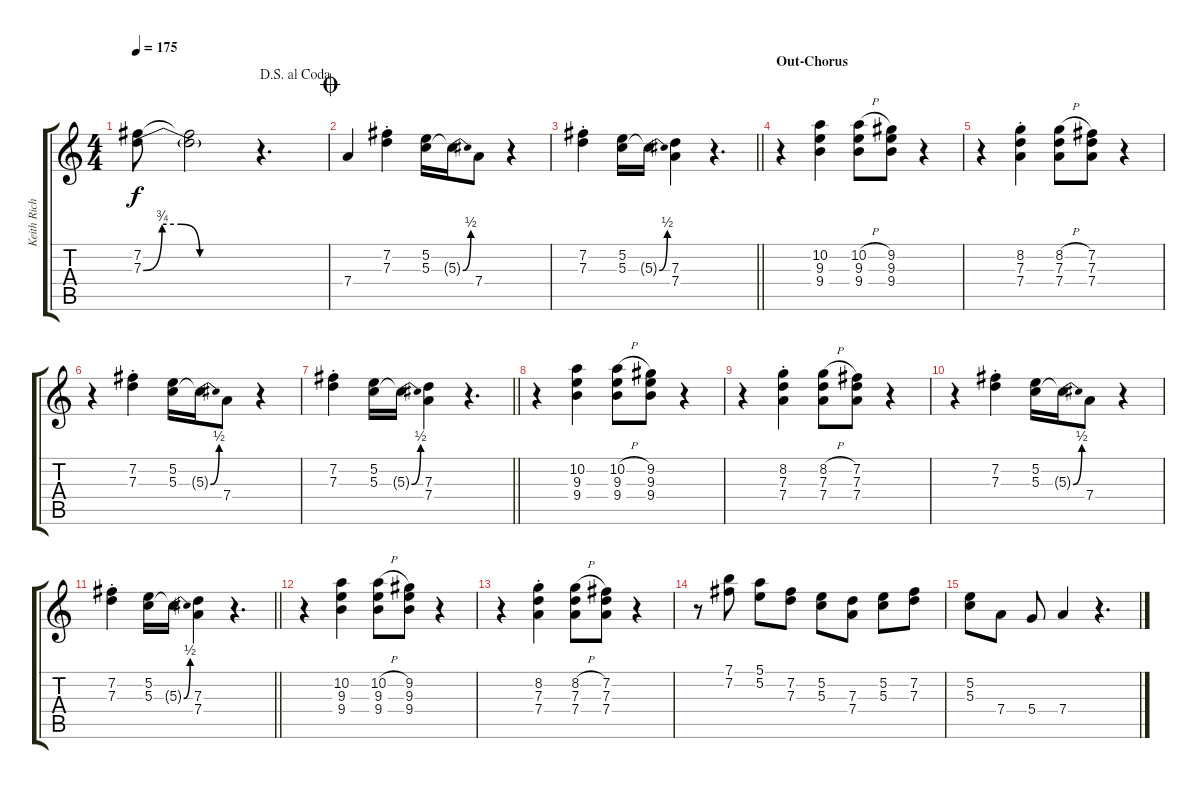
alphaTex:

\track ("Keith Richards" "Keith Rich") {instrument overdrivenguitar}
\staff {score tabs}
\tuning (E4 B3 G3 D3 A2 E2) {hide}
\ts (4 4)
\jump dalsegnoalcoda
\tempo 175
\clef g2
\ks c
(7.2{t} 7.3{be (custom 0 0 10 3 20 3 30 0 60 0) t}).8{dy f} (7.2{t} 7.3{t}).2 r.4{d} |
\jump coda
7.4.4 (7.2{st} 7.3{st}).4 (5.2 5.3).16 5.3{be (bend 0 0 60 2) t}.16 7.4.8 r.4 |
\barLineRight lightlight
(7.2{st} 7.3{st}).4 (5.2 5.3).16 5.3{be (bend 0 0 60 2) t}.16 (7.3 7.4).4 r.4{d} |
\section ("" "Out-Chorus")
r.4 (10.2 9.3 9.4).4 (10.2{h} 9.3 9.4).8 (9.2 9.3 9.4).8 r.4 |
r.4 (8.2{st} 7.3{st} 7.4{st}).4 (8.2{h} 7.3 7.4).8 (7.2 7.3 7.4).8 r.4 |
r.4 (7.2{st} 7.3{st}).4 (5.2 5.3).16 5.3{be (bend 0 0 60 2) t}.16 7.4.8 r.4 |
\barLineRight lightlight
(7.2{st} 7.3{st}).4 (5.2 5.3).16 5.3{be (bend 0 0 60 2) t}.16 (7.3 7.4).4 r.4{d} |
r.4 (10.2 9.3 9.4).4 (10.2{h} 9.3 9.4).8 (9.2 9.3 9.4).8 r.4 |
r.4 (8.2{st} 7.3{st} 7.4{st}).4 (8.2{h} 7.3 7.4).8 (7.2 7.3 7.4).8 r.4 |
r.4 (7.2{st} 7.3{st}).4 (5.2 5.3).16 5.3{be (bend 0 0 60 2) t}.16 7.4.8 r.4 |
\barLineRight lightlight
(7.2{st} 7.3{st}).4 (5.2 5.3).16 5.3{be (bend 0 0 60 2) t}.16 (7.3 7.4).4 r.4{d} |
r.4 (10.2 9.3 9.4).4 (10.2{h} 9.3 9.4).8 (9.2 9.3 9.4).8 r.4 |
r.4 (8.2{st} 7.3{st} 7.4{st}).4 (8.2{h} 7.3 7.4).8 (7.2 7.3 7.4).8 r.4 |
r.8 (7.1 7.2).8 (5.1 5.2).8 (7.2 7.3).8 (5.2 5.3).8 (7.3 7.4).8 (5.2 5.3).8 (7.2 7.3).8 |
(5.2 5.3).8 7.4.8 5.4.8 7.4.4 r.4{d}
